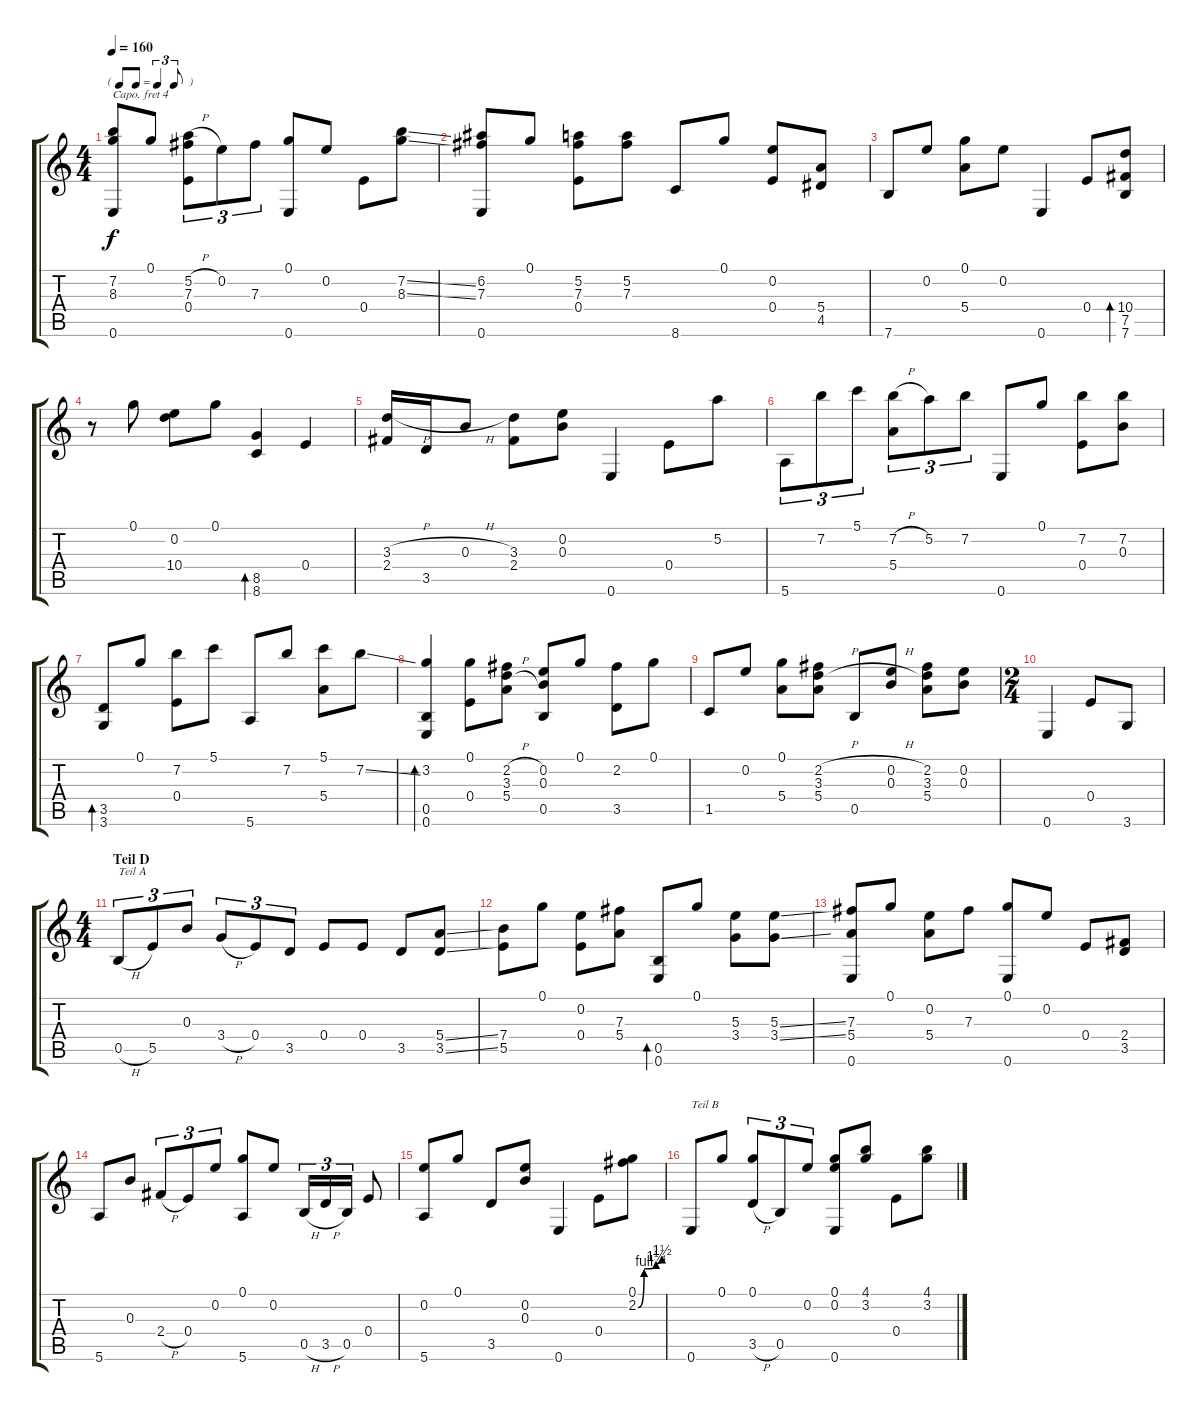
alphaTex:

\track "" {instrument acousticguitarsteel}
\staff {score tabs}
\capo 4
\tuning (Eb4 C4 G3 C3 G2 C2) {hide}
\ts (4 4)
\tf triplet8th
\tempo 160
\clef g2
\ks c
(7.2 8.3 0.6).8{dy f} 0.1.8 (5.2{h} 7.3 0.4).8{tu (3 2)} 0.2.8{tu (3 2)} 7.3.8{tu (3 2)} (0.1 0.6).8 0.2.8 0.4.8 (7.2{ss} 8.3{ss}).8 |
(6.2 7.3 0.6).8 0.1.8 (5.2 7.3 0.4).8 (5.2 7.3).8 8.6.8 0.1.8 (0.2 0.4).8 (5.4 4.5).8 |
7.6.8 0.2.8 (0.1 5.4).8 0.2.8 0.6.4 0.4.8 (10.4 7.5 7.6).8{bd 120} |
r.8 0.1.8 (0.2 10.4).8 0.1.8 (8.5 8.6).4{bd 120} 0.4.4 |
(3.3{h} 2.4).16 3.5.16 0.3{h}.8 (3.3 2.4).8 (0.2 0.3).8 0.6.4 0.4.8 5.2.8 |
5.6.8{tu (3 2)} 7.2.8{tu (3 2)} 5.1.8{tu (3 2)} (7.2{h} 5.4).8{tu (3 2)} 5.2.8{tu (3 2)} 7.2.8{tu (3 2)} 0.6.8 0.1.8 (7.2 0.4).8 (7.2 0.3).8 |
(3.5 3.6).8{bd 120} 0.1.8 (7.2 0.4).8 5.1.8 5.6.8 7.2.8 (5.1 5.4).8 7.2{ss}.8 |
(3.2 0.5 0.6).4{bd 240} (0.1 0.4).8 (2.2{h} 3.3{h} 5.4).8 (0.2 0.3 0.5).8 0.1.8 (2.2 3.5).8 0.1.8 |
1.5.8 0.2.8 (0.1 5.4).8 (2.2{h} 3.3{h} 5.4).8 0.5.8 (0.2{h} 0.3{h}).8 (2.2 3.3 5.4).8 (0.2 0.3).8 |
\ts (2 4)
0.6.4 0.4.8 3.6.8 |
\ts (4 4)
\section ("" "Teil D")
0.5{h}.8{tu (3 2) txt "Teil A"} 5.5.8{tu (3 2)} 0.3.8{tu (3 2)} 3.4{h}.8{tu (3 2)} 0.4.8{tu (3 2)} 3.5.8{tu (3 2)} 0.4.8 0.4.8 3.5.8 (5.4{ss} 3.5{ss}).8 |
(7.4 5.5).8 0.1.8 (0.2 0.4).8 (7.3 5.4).8 (0.5 0.6).8{bd 240} 0.1.8 (5.3 3.4).8 (5.3{ss} 3.4{ss}).8 |
(7.3 5.4 0.6).8 0.1.8 (0.2 5.4).8 7.3.8 (0.1 0.6).8 0.2.8 0.4.8 (2.4 3.5).8 |
5.6.8 0.3.8 2.4{h}.8{tu (3 2)} 0.4.8{tu (3 2)} 0.2.8{tu (3 2)} (0.1 5.6).8 0.2.8 0.5{h}.16{tu (3 2)} 3.5{h}.16{tu (3 2)} 0.5.16{tu (3 2)} 0.4.8 |
(0.2 5.6).8 0.1.8 3.5.8 (0.2 0.3).8 0.6.4 0.4.8 (0.1 2.2{be (custom 0 0 15 4 45 5 60 6)}).8 |
0.6.8{txt "Teil B"} 0.1.8 (0.1 3.5{h}).8{tu (3 2)} 0.5.8{tu (3 2)} 0.2.8{tu (3 2)} (0.1 0.2 0.6).8 (4.1 3.2).8 0.4.8 (4.1 3.2).8
